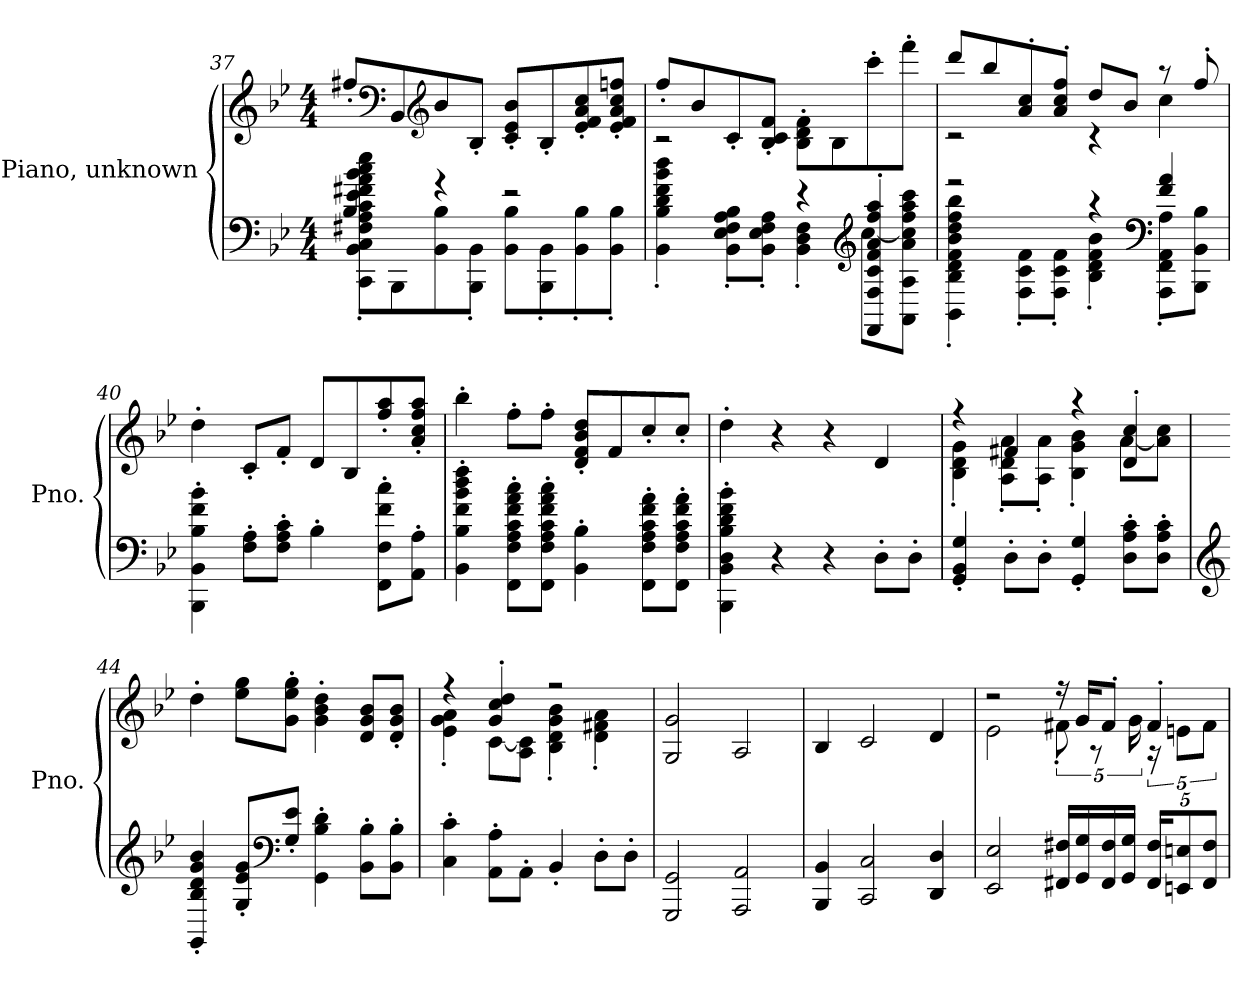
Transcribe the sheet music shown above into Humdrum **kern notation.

**kern	**kern
*part1	*part1
*staff2	*staff1
*I"Piano, unknown	*
*I'Pno.	*
*clefF4	*clefG2
*k[b-e-]	*k[b-e-]
*M4/4	*M4/4
=37	=37
*^	*
4B-/	8CC\' 8BB-\' 8C\' 8F#X\' 8A\' 8c\' 8e-\' 8f#X\' 8a\' 8b-\' 8cc\' 8ee-\'L	8ff#X'/L
*	*	*clefF4
.	8BBB-\	8BB-/
*	*	*clefG2
4r	8BB-\ 8B-\	8b-/
.	8BBB-\' 8BB-\'J	8B-'/J
2r	8BB-\ 8B-\L	8c/' 8e-/' 8b-/'L
.	8BBB-\' 8BB-\'	8B-'/
.	8BB-\' 8B-\'	8e-/' 8f/' 8a/' 8cc/'
.	8BB-\' 8B-\'J	8e-/' 8f/' 8a/' 8cc/' 8ffn/'J
!!LO:LB:g=z
=38	=38	=38
2r	4BB-\' 4B-\' 4d\' 4f\' 4b-\' 4dd\'	8ff'/L
.	.	8b-/
.	8BB-\' 8E-\' 8F\' 8A\' 8B-\'L	8c'/
.	8BB-\' 8E-\' 8F\' 8A\'J	8B-/' 8c/' 8f/'J
4r	4BB-\' 4D\' 4F\'	8B-\' 8d\' 8f\'L
.	.	8B-\
*clefG2	*	*
4FF/' 4F/' 4c/' 4f/' 4a/' 4ff/' 4aa/'	[8cc\L	8ccc'\
.	8AA\ 8A\ 8a\ 8cc\] 8ff\ 8aa\ 8ccc\J	8fff'\J
=39	=39	=39
*	*	*^
2r	4BB-\' 4B-\' 4d\' 4f\' 4b-\' 4dd\' 4ff\' 4bb-\'	8ddd/L	2r
.	.	8bb-/	.
.	8F\' 8c\' 8f\'L	8a/' 8cc/'	.
.	8F\' 8c\' 8f\'J	8a/' 8cc/' 8ff/'J	.
4r	4B-\' 4d\' 4f\' 4b-\'	8dd/L	4r
.	.	8b-/J	.
*clefF4	*	*	*
4f/ 4a/	8AAA\' 8FF\' 8AA\' 8A\'L	8r	4cc\
.	8BBB-\ 8BB-\ 8B-\J	8ff'/	.
*v	*v	*	*
*	*v	*v
=40	=40
4BBB-\' 4BB-\' 4B-\' 4f\' 4b-\'	4dd'\
8F\' 8A\'L	8c'/L
8F\' 8A\' 8c\'J	8f'/J
4B-'\	8d/L
.	8B-/
8FF\' 8F\' 8f\' 8cc\'L	8ff/' 8aa/'
8AA\' 8A\'J	8a/' 8cc/' 8ff/' 8aa/'J
=41	=41
4BB-\' 4B-\' 4f\' 4b-\' 4dd\' 4ff\'	4bb-'\
8FF\' 8F\' 8A\' 8c\' 8f\' 8a\' 8cc\'L	8ff'\L
8FF\' 8F\' 8A\' 8c\' 8f\' 8a\' 8cc\'J	8ff'\J
4BB-\' 4B-\'	8d/' 8f/' 8b-/' 8dd/'L
.	8f/
8FF\' 8F\' 8A\' 8c\' 8f\' 8a\'L	8cc'/
8FF\' 8F\' 8A\' 8c\' 8f\' 8a\'J	8cc'/J
!!LO:LB:g=z
=42	=42
4BBB-\' 4BB-\' 4D\' 4B-\' 4d\' 4f\' 4b-\'	4dd'\
4r	4r
4r	4r
8D'\L	4d/
8D'\J	.
=43	=43
*	*^
4GG/' 4BB-/' 4G/'	4r	4B-\' 4d\' 4g\'
8D'\L	4f#X/	8A\' 8d\' 8a\'L
8D'\J	.	8A\' 8a\'J
4GG/' 4G/'	4r	4B-\' 4g\' 4b-\'
8D\' 8A\' 8c\'L	4d/' 4cc/'	[8a\L
8D\' 8A\' 8c\'J	.	8a\] 8cc\J
*	*v	*v
=44	=44
*clefG2	*
4GG/' 4B-/' 4d/' 4g/' 4b-/'	4dd'\
8G/' 8e-/' 8g/'L	8ee-\ 8gg\L
*clefF4	*
8G/' 8e-/'J	8g\' 8ee-\' 8gg\'J
4GG\' 4B-\' 4d\'	4g\' 4b-\' 4dd\'
8BB-\' 8B-\'L	8d/ 8g/ 8b-/L
8BB-\' 8B-\'J	8d/' 8g/' 8b-/'J
=45	=45
*	*^
4C\' 4c\'	4r	4e-\' 4g\' 4a\'
8AA\' 8A\'L	4g/' 4cc/' 4dd/'	[8c\L
8AA'\J	.	8A\ 8c\]J
4BB-'/	2r	4B-\' 4d\' 4g\' 4b-\'
8D'\L	.	4d\' 4f#X\' 4a\'
8D'\J	.	.
*	*v	*v
=46	=46
2GGG/ 2GG/	2G/ 2g/
2AAA/ 2AA/	2A/
=47	=47
4BBB-/ 4BB-/	4B-/
2CC/ 2C/	2c/
4DD/ 4D/	4d/
!!LO:LB:g=z
=48	=48
*	*^
2EE-/ 2E-/	2r	2e-\
16FF#X/ 16F#X/LL	16r	10f#X'\
16GG/ 16G/	16g/KL	.
.	.	10r
16FF#/ 16F#/	8f#'/J	.
16GG/ 16G/JJ	.	.
.	.	20g\
*Xbrackettup	*	*
20FF#/ 20F#/KL	4f#'/	20r
10EEn/ 10En/	.	10en\L
10FF#/ 10F#/J	.	10f#\J
*	*v	*v
=	=
*-	*-
